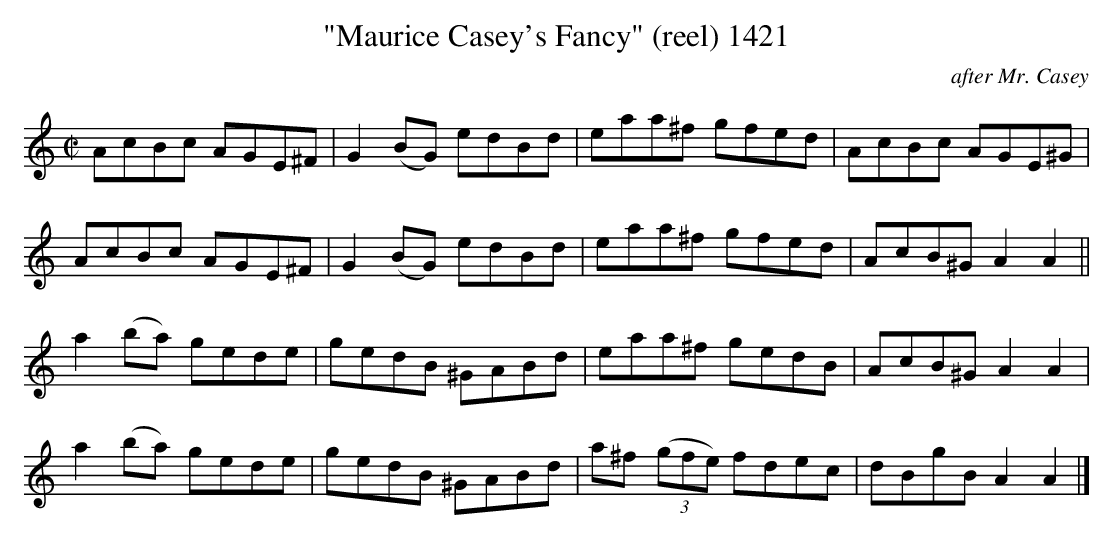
X:1
T:"Maurice Casey's Fancy" (reel) 1421
C:after Mr. Casey
BRENNAN July 2003 (HTTP://WWW.SOSYOURMOM.COM)
M:C|
L:1/8
K:C
AcBc AGE^F|G2(BG) edBd|eaa^f gfed|AcBc AGE^G|
AcBc AGE^F|G2(BG) edBd|eaa^f gfed|AcB^G A2A2||
a2(ba) gede|gedB ^GABd|eaa^f gedB|AcB^G A2A2|
a2(ba) gede|gedB ^GABd|a^f (3(gfe) fdec|dBgB A2A2|]
